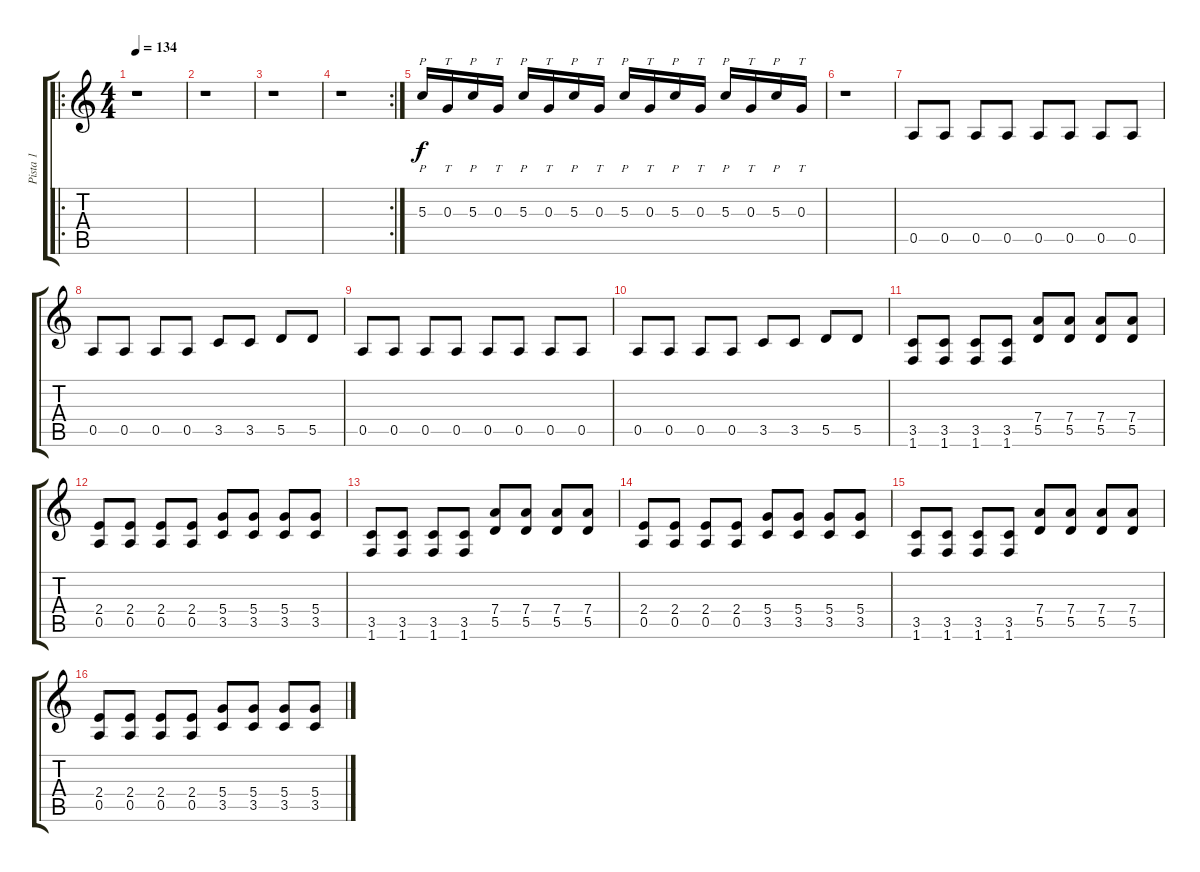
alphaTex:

\track ("Pista 1" "Pista 1") {instrument electricguitarmuted}
\staff {score tabs}
\tuning (E4 B3 G3 D3 A2 E2) {hide}
\ro
\ts (4 4)
\tempo 134
\clef g2
\ks c
r.1{dy f} |
r.1 |
r.1 |
\rc 2
r.1 |
5.3.16{p} 0.3.16{tt} 5.3.16{p} 0.3.16{tt} 5.3.16{p} 0.3.16{tt} 5.3.16{p} 0.3.16{tt} 5.3.16{p} 0.3.16{tt} 5.3.16{p} 0.3.16{tt} 5.3.16{p} 0.3.16{tt} 5.3.16{p} 0.3.16{tt} |
r.1 |
0.5.8 0.5.8 0.5.8 0.5.8 0.5.8 0.5.8 0.5.8 0.5.8 |
0.5.8 0.5.8 0.5.8 0.5.8 3.5.8 3.5.8 5.5.8 5.5.8 |
0.5.8 0.5.8 0.5.8 0.5.8 0.5.8 0.5.8 0.5.8 0.5.8 |
0.5.8 0.5.8 0.5.8 0.5.8 3.5.8 3.5.8 5.5.8 5.5.8 |
(3.5 1.6).8 (3.5 1.6).8 (3.5 1.6).8 (3.5 1.6).8 (7.4 5.5).8 (7.4 5.5).8 (7.4 5.5).8 (7.4 5.5).8 |
(2.4 0.5).8 (2.4 0.5).8 (2.4 0.5).8 (2.4 0.5).8 (5.4 3.5).8 (5.4 3.5).8 (5.4 3.5).8 (5.4 3.5).8 |
(3.5 1.6).8 (3.5 1.6).8 (3.5 1.6).8 (3.5 1.6).8 (7.4 5.5).8 (7.4 5.5).8 (7.4 5.5).8 (7.4 5.5).8 |
(2.4 0.5).8 (2.4 0.5).8 (2.4 0.5).8 (2.4 0.5).8 (5.4 3.5).8 (5.4 3.5).8 (5.4 3.5).8 (5.4 3.5).8 |
(3.5 1.6).8 (3.5 1.6).8 (3.5 1.6).8 (3.5 1.6).8 (7.4 5.5).8 (7.4 5.5).8 (7.4 5.5).8 (7.4 5.5).8 |
(2.4 0.5).8 (2.4 0.5).8 (2.4 0.5).8 (2.4 0.5).8 (5.4 3.5).8 (5.4 3.5).8 (5.4 3.5).8 (5.4 3.5).8
